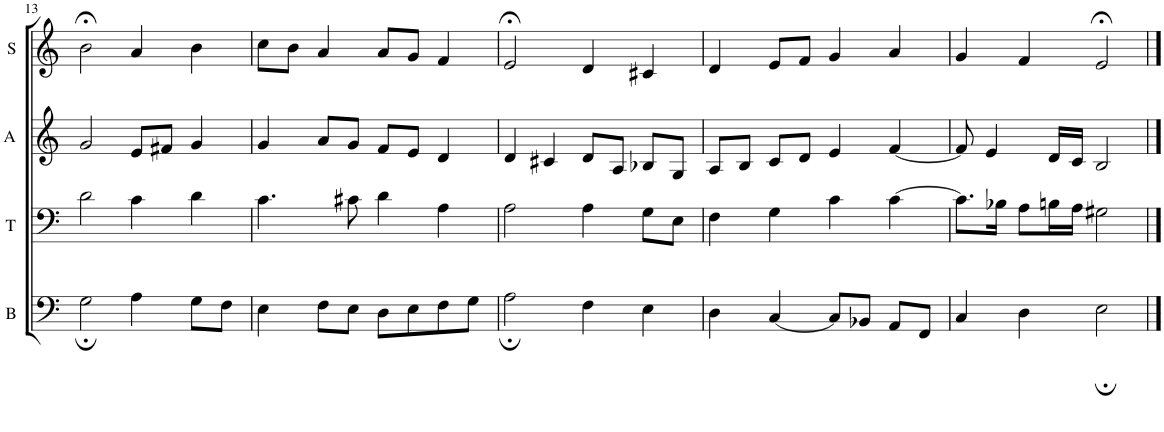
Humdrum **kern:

**kern	**kern	**kern	**kern
*part4	*part3	*part2	*part1
*staff4	*staff3	*staff2	*staff1
*I"B	*I"T	*I"A	*I"S
*I'B	*I'T	*I'A	*I'S
!!LO:PB:g=z
*clefF4	*clefF4	*clefG2	*clefG2
*k[]	*k[]	*k[]	*k[]
=13	=13	=13	=13
2G;\	2d\	2g/	2b;<\
4A\	4c\	8e/L	4a/
.	.	8f#X/J	.
8G\L	4d\	4g/	4b\
8F\J	.	.	.
=14	=14	=14	=14
4E\	4.c\	4g/	8cc\L
.	.	.	8b\J
8F\L	.	8a/L	4a/
8E\J	8c#X\	8g/J	.
8D\L	4d\	8f/L	8a/L
8E\	.	8e/J	8g/J
8F\	4A\	4d/	4f/
8G\J	.	.	.
=15	=15	=15	=15
2A;\	2A\	4d/	2e;</
.	.	4c#X/	.
4F\	4A\	8d/L	4d/
.	.	8A/J	.
4E\	8G\L	8B-X/L	4c#X/
.	8E\J	8G/J	.
=16	=16	=16	=16
4D\	4F\	8A/L	4d/
.	.	8B/J	.
[4C/	4G\	8c/L	8e/L
.	.	8d/J	8f/J
8C/L]	4c\	4e/	4g/
8BB-X/J	.	.	.
8AA/L	[4c\	[4f/	4a/
8FF/J	.	.	.
=17	=17	=17	=17
4C/	8.c\L]	8f/]	4g/
.	.	4e/	.
.	16B-X\Jk	.	.
4D\	8A\L	.	4f/
.	16Bn\L	16d/LL	.
.	16A\JJ	16c/JJ	.
2E;\	2G#X\	2B/	2e;</
==	==	==	==
*-	*-	*-	*-
